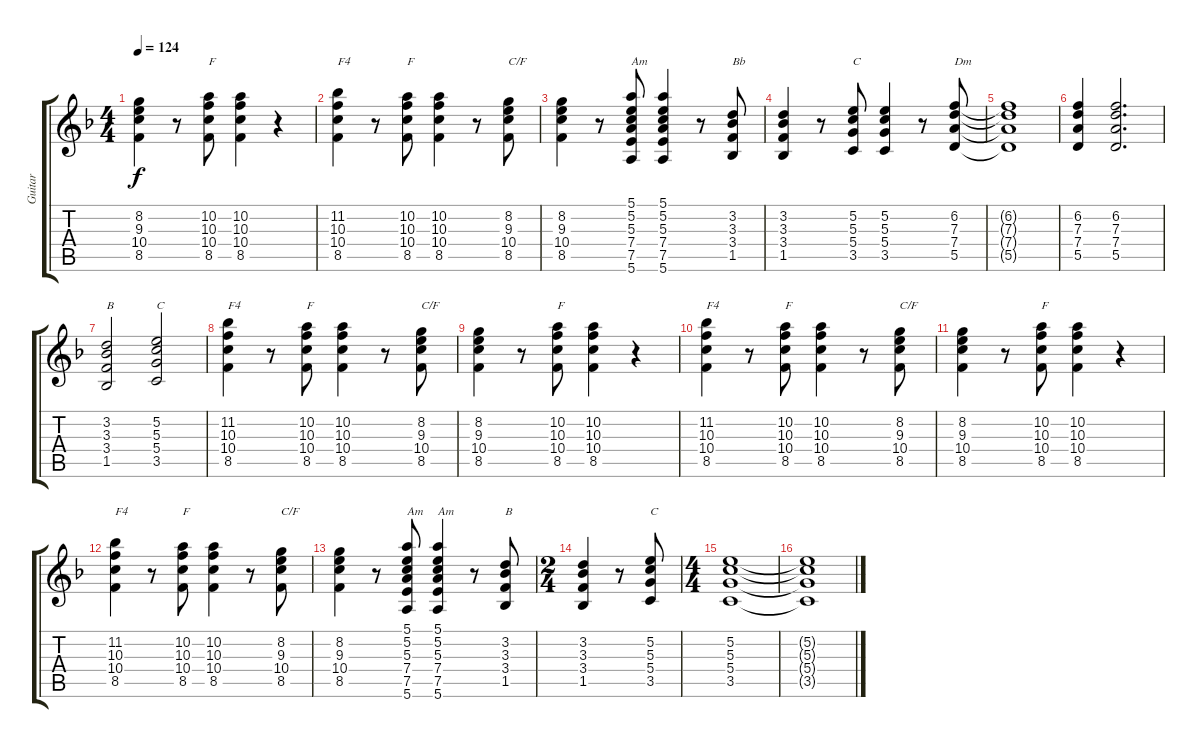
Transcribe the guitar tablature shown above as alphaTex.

\track ("Guitar " "Guitar ") {instrument overdrivenguitar}
\staff {score tabs}
\tuning (E4 B3 G3 D3 A2 E2) {hide}
\ts (4 4)
\tempo 124
\clef g2
\ks dminor
(8.2 9.3 10.4 8.5).4{dy f} r.8 (10.2 10.3 10.4 8.5).8{txt "F"} (10.2 10.3 10.4 8.5).4 r.4 |
(11.2 10.3 10.4 8.5).4{txt "F4"} r.8 (10.2 10.3 10.4 8.5).8{txt "F"} (10.2 10.3 10.4 8.5).4 r.8 (8.2 9.3 10.4 8.5).8{txt "C/F"} |
(8.2 9.3 10.4 8.5).4 r.8 (5.1 5.2 5.3 7.4 7.5 5.6).8{txt "Am"} (5.1 5.2 5.3 7.4 7.5 5.6).4 r.8 (3.2 3.3 3.4 1.5).8{txt "Bb"} |
(3.2 3.3 3.4 1.5).4 r.8 (5.2 5.3 5.4 3.5).8{txt "C"} (5.2 5.3 5.4 3.5).4 r.8 (6.2 7.3 7.4 5.5).8{txt "Dm"} |
(6.2{t} 7.3{t} 7.4{t} 5.5{t}).1 |
(6.2 7.3 7.4 5.5).4 (6.2 7.3 7.4 5.5).2{d} |
(3.2 3.3 3.4 1.5).2{txt "B"} (5.2 5.3 5.4 3.5).2{txt "C"} |
(11.2 10.3 10.4 8.5).4{txt "F4"} r.8 (10.2 10.3 10.4 8.5).8{txt "F"} (10.2 10.3 10.4 8.5).4 r.8 (8.2 9.3 10.4 8.5).8{txt "C/F"} |
(8.2 9.3 10.4 8.5).4 r.8 (10.2 10.3 10.4 8.5).8{txt "F"} (10.2 10.3 10.4 8.5).4 r.4 |
(11.2 10.3 10.4 8.5).4{txt "F4"} r.8 (10.2 10.3 10.4 8.5).8{txt "F"} (10.2 10.3 10.4 8.5).4 r.8 (8.2 9.3 10.4 8.5).8{txt "C/F"} |
(8.2 9.3 10.4 8.5).4 r.8 (10.2 10.3 10.4 8.5).8{txt "F"} (10.2 10.3 10.4 8.5).4 r.4 |
(11.2 10.3 10.4 8.5).4{txt "F4"} r.8 (10.2 10.3 10.4 8.5).8{txt "F"} (10.2 10.3 10.4 8.5).4 r.8 (8.2 9.3 10.4 8.5).8{txt "C/F"} |
(8.2 9.3 10.4 8.5).4 r.8 (5.1 5.2 5.3 7.4 7.5 5.6).8{txt "Am"} (5.1 5.2 5.3 7.4 7.5 5.6).4{txt "Am"} r.8 (3.2 3.3 3.4 1.5).8{txt "B"} |
\ts (2 4)
(3.2 3.3 3.4 1.5).4 r.8 (5.2 5.3 5.4 3.5).8{txt "C"} |
\ts (4 4)
(5.2 5.3 5.4 3.5).1 |
(5.2{t} 5.3{t} 5.4{t} 3.5{t}).1
